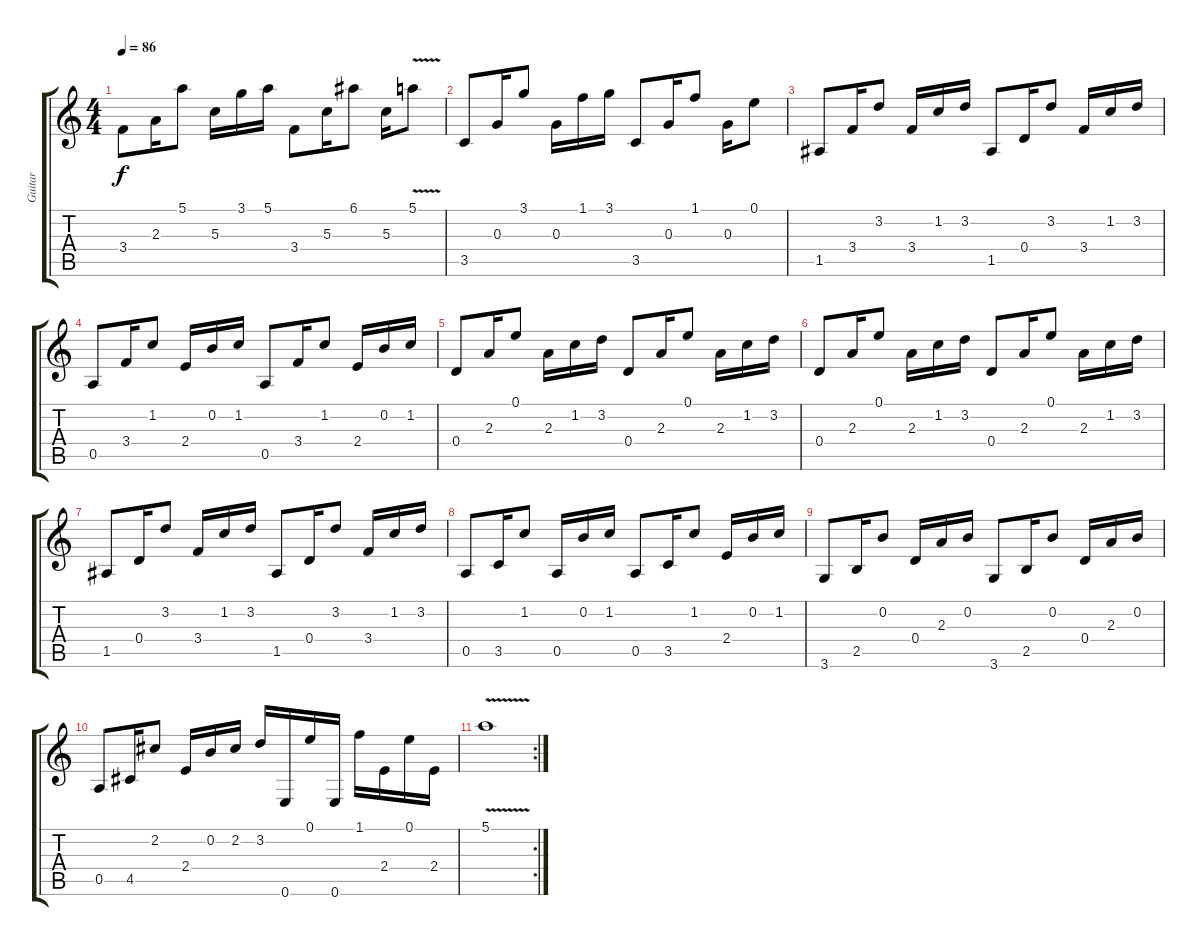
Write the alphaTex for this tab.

\track ("Guitar" "Guitar") {instrument acousticguitarnylon}
\staff {score tabs}
\tuning (E4 B3 G3 D3 A2 E2) {hide}
\ts (4 4)
\tempo 86
\clef g2
\ks c
3.4.8{dy f} 2.3.16 5.1.8 5.3.16 3.1.16 5.1.16 3.4.8 5.3.16 6.1.8 5.3.16 5.1{v}.8 |
3.5.8 0.3.16 3.1.8 0.3.16 1.1.16 3.1.16 3.5.8 0.3.16 1.1.8 0.3.16 0.1.8 |
1.5.8 3.4.16 3.2.8 3.4.16 1.2.16 3.2.16 1.5.8 0.4.16 3.2.8 3.4.16 1.2.16 3.2.16 |
0.5.8 3.4.16 1.2.8 2.4.16 0.2.16 1.2.16 0.5.8 3.4.16 1.2.8 2.4.16 0.2.16 1.2.16 |
0.4.8 2.3.16 0.1.8 2.3.16 1.2.16 3.2.16 0.4.8 2.3.16 0.1.8 2.3.16 1.2.16 3.2.16 |
0.4.8 2.3.16 0.1.8 2.3.16 1.2.16 3.2.16 0.4.8 2.3.16 0.1.8 2.3.16 1.2.16 3.2.16 |
1.5.8 0.4.16 3.2.8 3.4.16 1.2.16 3.2.16 1.5.8 0.4.16 3.2.8 3.4.16 1.2.16 3.2.16 |
0.5.8 3.5.16 1.2.8 0.5.16 0.2.16 1.2.16 0.5.8 3.5.16 1.2.8 2.4.16 0.2.16 1.2.16 |
3.6.8 2.5.16 0.2.8 0.4.16 2.3.16 0.2.16 3.6.8 2.5.16 0.2.8 0.4.16 2.3.16 0.2.16 |
0.5.8 4.5.16 2.2.8 2.4.16 0.2.16 2.2.16 3.2.16 0.6.16 0.1.16 0.6.16 1.1.16 2.4.16 0.1.16 2.4.16 |
\rc 2
5.1{v}.1
